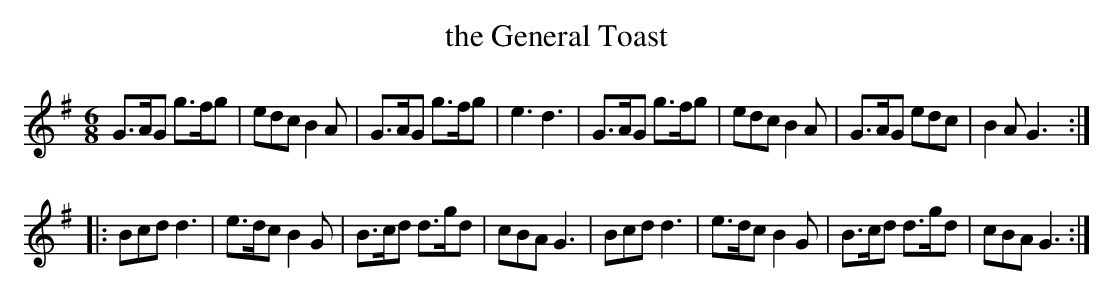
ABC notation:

X:1
T:the General Toast
M:6/8
K:G
G>AG g>fg| edc B2A| G>AG g>fg| e3 d3|\
G>AG g>fg| edc B2A| G>AG edc| B2A G3::
Bcd d3| e>dc B2G| B>cd d>gd| cBA G3|\
Bcd d3| e>dc B2G| B>cd d>gd| cBA G3:|
